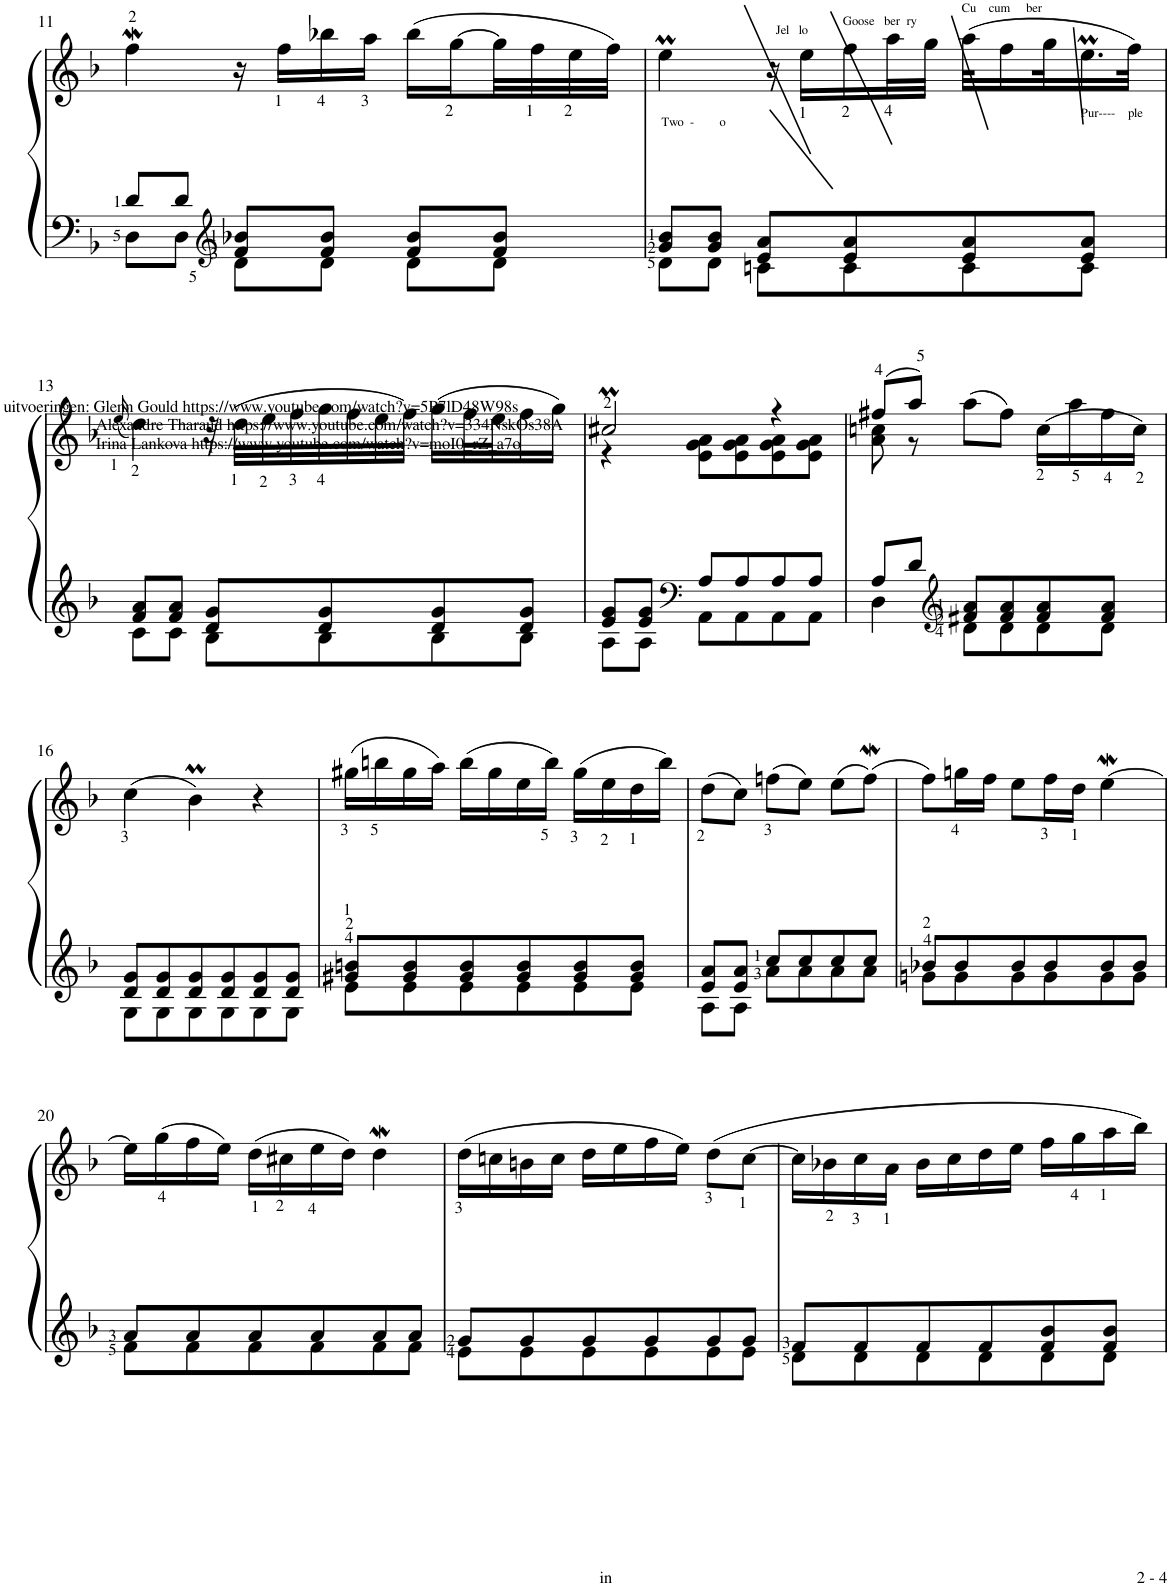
**kern	**kern
*part1	*part1
*staff2	*staff1
*I"Piano	*
*I'Pno	*
!!LO:PB:g=z
*clefF4	*clefG2
*k[b-]	*k[b-]
*M3/4	*M3/4
=11	=11
*^	*
8d/L	8D\L	4ffw\
8d/J	8D\J	.
*clefG2	*	*
8f/ 8b-X/L	8d\L	16r
.	.	16ff<\LL
8f/ 8b-/J	8d\J	16bb-X<\
.	.	16aa<\JJ
8f/ 8b-/L	8d\L	(16bb-\LL
.	.	[16gg<\
8f/ 8b-/J	8d\J	32gg\L]
.	.	32ff<\
.	.	32ee<\
.	.	32ff\JJJ)
=12	=12	=12
!	!	!LO:TX:b:t=Two  -        o
!LO:TX:b:t=uitvoeringen&colon; Glenn Gould https&colon;//www.youtube.com/watch?v=5P7lD48W98s	!	!
!LO:TX:b:t=Alexandre Tharaud https&colon;//www.youtube.com/watch?v=334NskOs38A	!	!
!LO:TX:b:t=Irina Lankova https&colon;//www.youtube.com/watch?v=moI0_rZ_a7o	!	!
8g/ 8b-/L	8d\L	4eem\
8g/ 8b-/J	8d\J	.
!	!	!LO:TX:a:t=Jel   lo
8e/ 8a/L	8cn\L	16r
.	.	16ee<\LL
!	!	!LO:TX:a:t=Goose   ber  ry
8e/ 8a/	8c\	16ff<\
.	.	32aa<\L
.	.	32gg\JJJ
!	!	!LO:TX:a:t=Cu    cum     ber
8e/ 8a/	8c\	(32aa\KLL
.	.	16ff\
.	.	32gg\K
!	!	!LO:TX:b:t=Pur----    ple
8e/ 8a/J	8c\J	16.eem\
.	.	32ff\JJk)
!!LO:LB:g=z
=13	=13	=13
.	.	(16qee</
8f/ 8a/L	8c\L	4dd<\)
8f/ 8a/J	8c\J	.
8d/ 8g/L	8B-\L	32r
.	.	(32dd<\LLL
.	.	32ee<\
.	.	32ff<\
8d/ 8g/	8B-\	32gg<\
.	.	32ff\
.	.	32ee\
.	.	32ff\JJJ)
8d/ 8g/	8B-\	(16gg\LL
.	.	32ff\L
.	.	32ee\J
8d/ 8g/J	8B-\J	16ff\
.	.	16gg\JJ)
=14	=14	=14
*	*	*^
8e/ 8g/L	8A\L	2cc#Xm</	4r
8e/ 8g/J	8A\J	.	.
*clefF4	*	*	*
8A/L	8AA\L	.	8e\ 8g\ 8a\L
8A/	8AA\	.	8e\ 8g\ 8a\
8A/	8AA\	4r	8e\ 8g\ 8a\
8A/J	8AA\J	.	8e\ 8g\ 8a\J
=15	=15	=15	=15
8A/L	4D\	(8ff#X/L	8a\ 8ccn\
8d/J	.	8aa/J)	8r
*clefG2	*	*	*
8f#X/ 8a/L	8d\L	(8aa\L	2ryy
8f#/ 8a/	8d\	8ff#\J)	.
8f#/ 8a/	8d\	(16cc<\LL	.
.	.	16aa<\	.
8f#/ 8a/J	8d\J	16ff#<\	.
.	.	16cc<\JJ)	.
*	*	*v	*v
!!LO:LB:g=z
=16	=16	=16
8d/ 8g/L	8G\L	(4cc<\
8d/ 8g/	8G\	.
8d/ 8g/	8G\	4b-M\)
8d/ 8g/	8G\	.
8d/ 8g/	8G\	4r
8d/ 8g/J	8G\J	.
=17	=17	=17
8g#X/ 8bn/L	8e\L	(16gg#X<\LL
.	.	16bbn<\
8g#/ 8b/	8e\	16gg#\
.	.	16aa\JJ)
8g#/ 8b/	8e\	(16bb\LL
.	.	16gg#\
8g#/ 8b/	8e\	16ee\
.	.	16bb<\JJ)
8g#/ 8b/	8e\	(16gg#<\LL
.	.	16ee<\
8g#/ 8b/J	8e\J	16dd<\
.	.	16bb\JJ)
=18	=18	=18
8e/ 8a/L	8A\L	(8dd<\L
8e/ 8a/J	8A\J	8cc\J)
8cc/L	8a\L	(8ffn<\L
8cc/	8a\	8ee\J)
8cc/	8a\	(8ee\L
8cc/J	8a\J	(8ffw\J)
=19	=19	=19
8b-X/L	8gn\L	8ff\L)
8b-/	8g\	16ggn<\L
.	.	16ff\JJ
8b-/	8g\	8ee\L
8b-/	8g\	16ff<\L
.	.	16dd<\JJ
8b-/	8g\	[4eeW\
8b-/J	8g\J	.
!!LO:LB:g=z
=20	=20	=20
8a/L	8f\L	16ee\LL]
.	.	(16gg<\
8a/	8f\	16ff\
.	.	16ee\JJ)
8a/	8f\	(16dd<\LL
.	.	16cc#X<\
8a/	8f\	16ee<\
.	.	16dd\JJ)
8a/	8f\	4ddW\
8a/J	8f\J	.
=21	=21	=21
8g/L	8e\L	(16dd<\LL
.	.	16ccn\
8g/	8e\	16bn\
.	.	16cc\JJ
8g/	8e\	16dd\LL
.	.	16ee\
8g/	8e\	16ff\
.	.	16ee\JJ)
8g/	8e\	(8dd<\L
8g/J	8e\J	[8cc<\J
=22	=22	=22
8f/L	8d\L	16cc\LL]
.	.	16b-X<\
8f/	8d\	16cc<\
.	.	16a<\JJ
8f/	8d\	16b-\LL
.	.	16cc\
8f/	8d\	16dd\
.	.	16ee\JJ
8f/ 8b-/	8d\	16ff\LL
.	.	16gg<\
8f/ 8b-/J	8d\J	16aa<\
.	.	16bb-\JJ)
*v	*v	*
=	=
*-	*-
